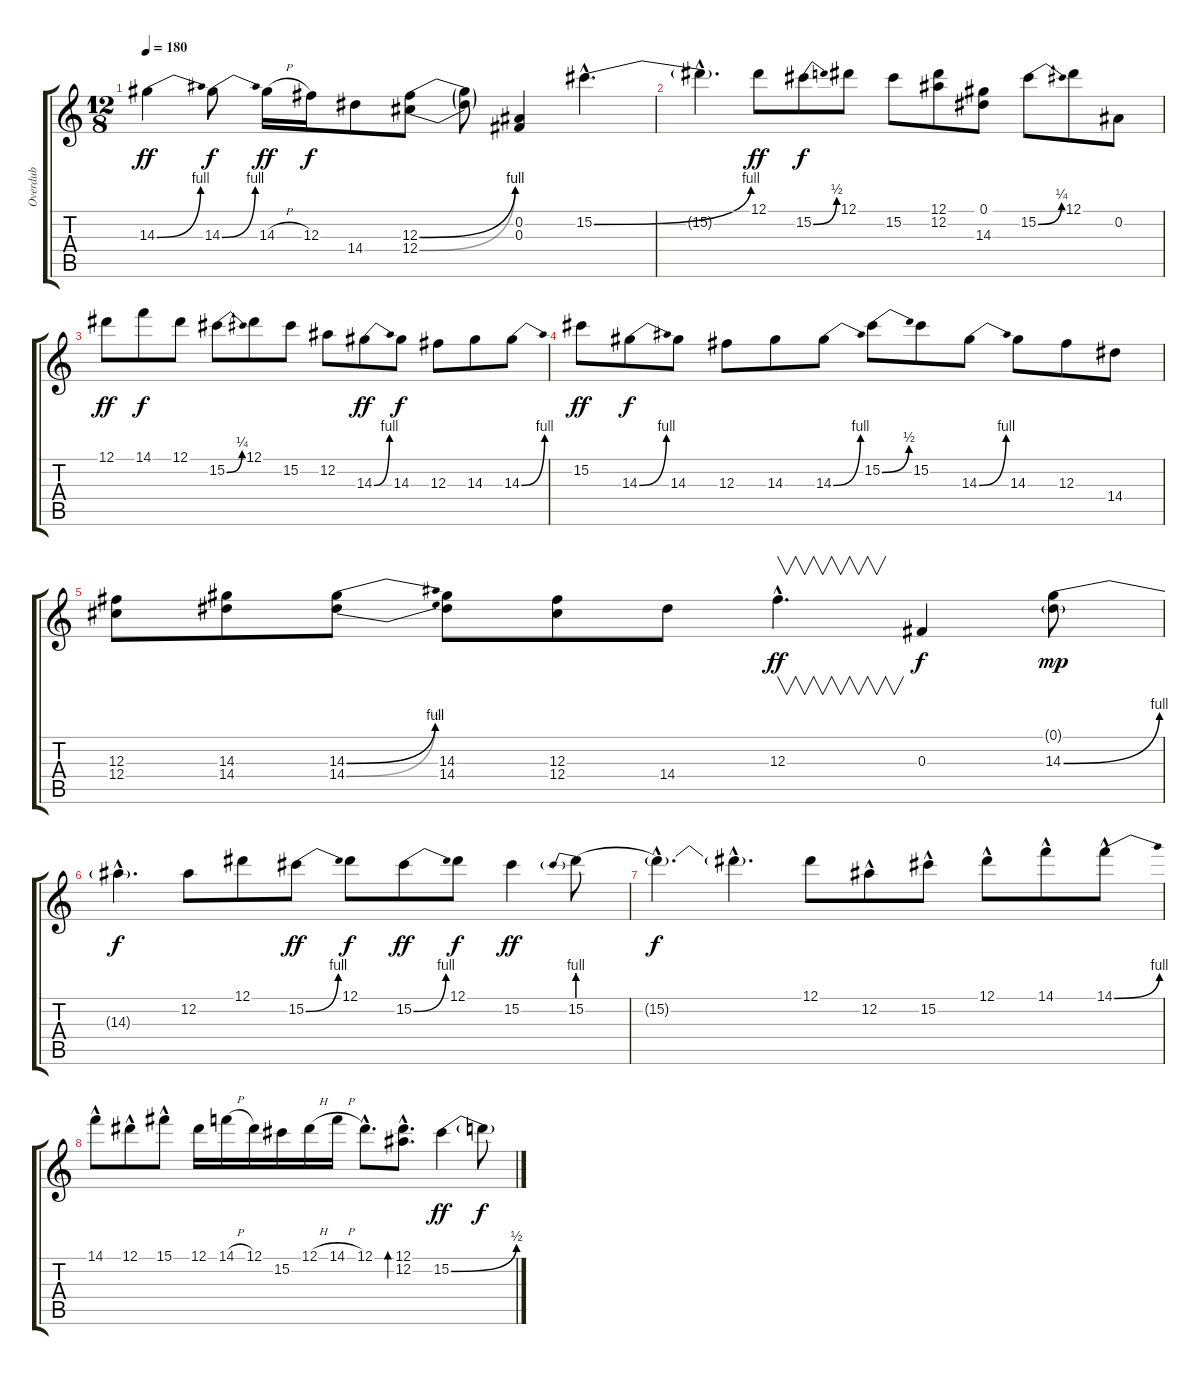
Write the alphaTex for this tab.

\track ("Overdub" "Overdub") {instrument fretlessbass}
\staff {score tabs}
\tuning (Eb4 Bb3 Gb3 Db3 Ab2 Eb2) {hide}
\ts (12 8)
\tempo 180
\clef g2
\ks c
14.3{be (bend 0 0 60 4)}.4{dy ff} 14.3{be (bend 0 0 60 4)}.8{dy f} 14.3{h}.16{dy ff} 12.3.16{dy f} 14.4.8 (12.3{be (bend 0 0 60 4)} 12.4{be (bend 0 0 60 4)}).8 (12.3{t} 12.4{t}).8 (0.2 0.3).4 15.2{be (bend 0 0 60 4) hac}.4{d} |
15.2{hac t}.4{d} 12.1.8{dy ff} 15.2{be (bend 0 0 60 2)}.8{dy f} 12.1.8 15.2.8 (12.1 12.2).8 (0.1 14.3).8 15.2{be (bend 0 0 60 1)}.8 12.1.8 0.2.8 |
12.1.8{dy ff} 14.1.8{dy f} 12.1.8 15.2{be (bend 0 0 60 1)}.8 12.1.8 15.2.8 12.2.8 14.3{be (bend 0 0 60 4)}.8{dy ff} 14.3.8{dy f} 12.3.8 14.3.8 14.3{be (bend 0 0 60 4)}.8 |
15.2.8{dy ff} 14.3{be (bend 0 0 60 4)}.8{dy f} 14.3.8 12.3.8 14.3.8 14.3{be (bend 0 0 60 4)}.8 15.2{be (bend 0 0 60 2)}.8 15.2.8 14.3{be (bend 0 0 60 4)}.8 14.3.8 12.3.8 14.4.8 |
(12.3 12.4).8 (14.3 14.4).8 (14.3{be (bend 0 0 60 4)} 14.4{be (bend 0 0 60 2)}).8 (14.3 14.4).8 (12.3 12.4).8 14.4.8 12.3{hac}.4{v d dy ff} 0.3.4{dy f} (0.1{g} 14.3{be (bend 0 0 60 4)}).8{dy mp} |
14.3{hac t}.4{d dy f} 12.2.8 12.1.8 15.2{be (bend 0 0 60 4)}.8{dy ff} 12.1.8{dy f} 15.2{be (bend 0 0 60 4)}.8{dy ff} 12.1.8{dy f} 15.2.4{dy ff} 15.2{be (prebend 0 4 60 4)}.8 |
15.2{hac t}.4{d dy f} 15.2{hac t}.4{d} 12.1.8 12.2{hac}.8 15.2{hac}.8 12.1{hac}.8 14.1{hac}.8 14.1{be (bend 0 0 60 4) hac}.8 |
14.1{hac}.8 12.1{hac}.8 15.1{hac}.8 12.1.16 14.1{h}.16 12.1.16 15.2.16 12.1{h}.16 14.1{h}.16 12.1{hac}.8{d} (12.1{hac} 12.2{hac}).8{d bd 240} 15.2{be (bend 0 0 60 2)}.4{dy ff} 15.2{t}.8{dy f}
